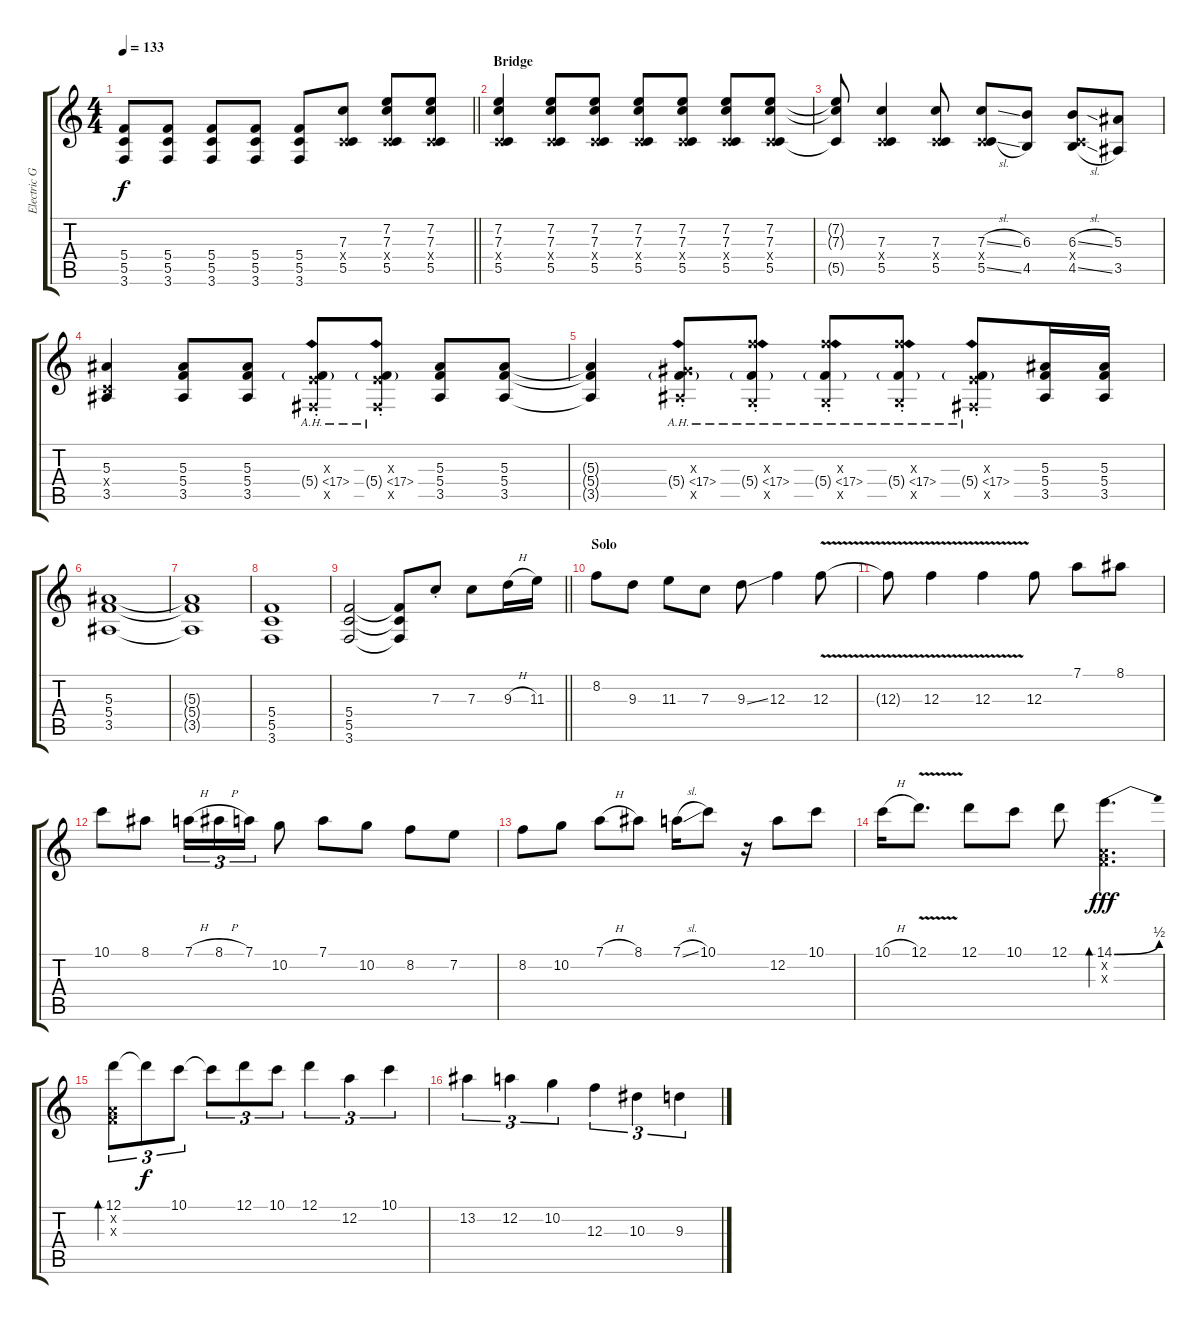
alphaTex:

\track ("Electric Guitar 1 (James)" "Electric G") {instrument distortionguitar}
\staff {score tabs}
\tuning (D4 A3 F3 C3 G2 D2) {hide}
\ts (4 4)
\tempo 133
\clef g2
\barLineRight lightlight
\ks c
(5.4 5.5 3.6).8{dy f} (5.4 5.5 3.6).8 (5.4 5.5 3.6).8 (5.4 5.5 3.6).8 (5.4 5.5 3.6).8 (7.3 0.4{x} 5.5).8 (7.2 7.3 0.4{x} 5.5).8 (7.2 7.3 0.4{x} 5.5).8 |
\section ("" "Bridge")
(7.2 7.3 0.4{x} 5.5).4 (7.2 7.3 0.4{x} 5.5).8 (7.2 7.3 0.4{x} 5.5).8 (7.2 7.3 0.4{x} 5.5).8 (7.2 7.3 0.4{x} 5.5).8 (7.2 7.3 0.4{x} 5.5).8 (7.2 7.3 0.4{x} 5.5).8 |
(7.2{t} 7.3{t} 5.5{t}).8 (7.3 0.4{x} 5.5).4 (7.3 0.4{x} 5.5).8 (7.3{sl} 0.4{x} 5.5{sl}).8 (6.3 4.5).8 (6.3{sl} 0.4{x} 4.5{sl}).8 (5.3 3.5).8 |
(5.3 0.4{x} 3.5).4 (5.3 5.4 3.5).8 (5.3 5.4 3.5).8 (-1.3{x} 5.4{ah 12 g st} -1.5{x}).8 (-1.3{x} 5.4{ah 12 g st} -1.5{x}).8 (5.3 5.4 3.5).8 (5.3 5.4 3.5).8 |
(5.3{t} 5.4{t} 3.5{t}).4 (3.3{x} 5.4{ah 12 g st} 3.5{x}).8 (12.3{x} 5.4{ah 12 g st} 0.5{x}).8 (12.3{x} 5.4{ah 12 g st} 0.5{x}).8 (12.3{x} 5.4{ah 12 g st} 0.5{x}).8 (-1.3{x} 5.4{ah 12 g st} -1.5{x}).8 (5.3 5.4 3.5).16 (5.3 5.4 3.5).16 |
(5.3 5.4 3.5).1 |
(5.3{t} 5.4{t} 3.5{t}).1 |
(5.4 5.5 3.6).1 |
\barLineRight lightlight
(5.4 5.5 3.6).2 (5.4{t} 5.5{t} 3.6{t}).8 7.3{st}.8{volume 16} 7.3.8 9.3{h}.16 11.3.16 |
\section ("" "Solo")
8.2.8 9.3.8 11.3.8 7.3.8 9.3{ss}.8 12.3.4 12.3{v}.8 |
12.3{t}.8 12.3{v}.4 12.3{v}.4 12.3.8 7.1.8 8.1.8 |
10.1.8 8.1.8 7.1{h}.16{tu (3 2)} 8.1{h}.16{tu (3 2)} 7.1.16{tu (3 2)} 10.2.8 7.1.8 10.2.8 8.2.8 7.2.8 |
8.2.8 10.2.8 7.1{h}.8 8.1.8 7.1{sl}.16 10.1.8 r.16 12.2.8 10.1.8 |
10.1{h}.16 12.1{v}.8{d} 12.1.8 10.1.8 12.1.8 (14.1{be (bend 0 0 60 2)} 0.2{x} 0.3{x}).4{d bd 120 dy fff} |
(12.1 0.2{x} 0.3{x}).8{tu (3 2) bd 120} 12.1{t}.8{tu (3 2) dy f} 10.1.8{tu (3 2)} 10.1{t}.8{tu (3 2)} 12.1.8{tu (3 2)} 10.1.8{tu (3 2)} 12.1.4{tu (3 2)} 12.2.4{tu (3 2)} 10.1.4{tu (3 2)} |
13.2.4{tu (3 2)} 12.2.4{tu (3 2)} 10.2.4{tu (3 2)} 12.3.4{tu (3 2)} 10.3.4{tu (3 2)} 9.3.4{tu (3 2)}
